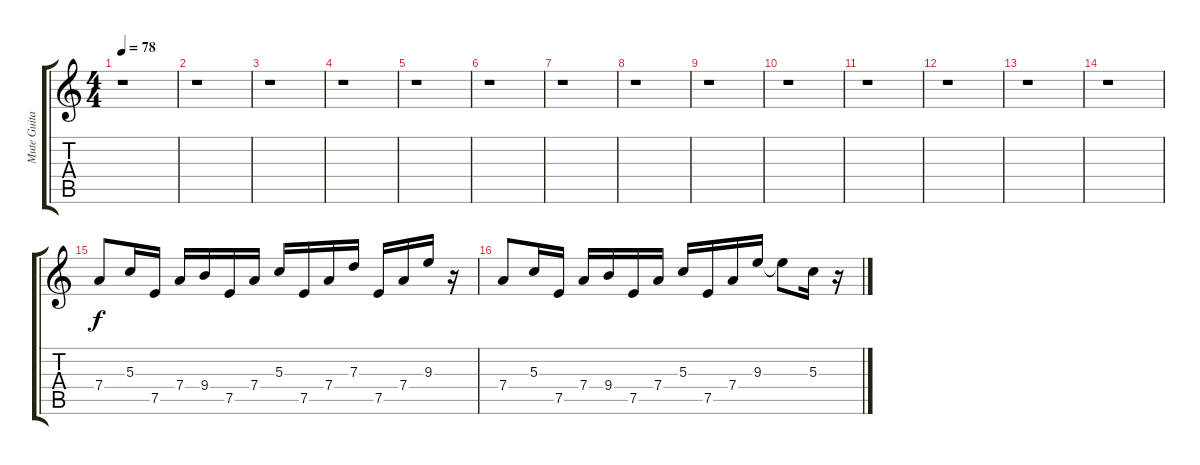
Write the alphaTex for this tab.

\track ("Mute Guitar" "Mute Guita") {instrument electricguitarmuted}
\staff {score tabs}
\tuning (E4 B3 G3 D3 A2 E2) {hide}
\ts (4 4)
\tempo 78
\clef g2
\ks c
r.1{dy f} |
r.1 |
r.1 |
r.1 |
r.1 |
r.1 |
r.1 |
r.1 |
r.1 |
r.1 |
r.1 |
r.1 |
r.1 |
r.1 |
7.4.8 5.3.16 7.5.16 7.4.16 9.4.16 7.5.16 7.4.16 5.3.16 7.5.16 7.4.16 7.3.16 7.5.16 7.4.16 9.3.16 r.16 |
7.4.8 5.3.16 7.5.16 7.4.16 9.4.16 7.5.16 7.4.16 5.3.16 7.5.16 7.4.16 9.3.16 9.3{t}.8 5.3.16 r.16
